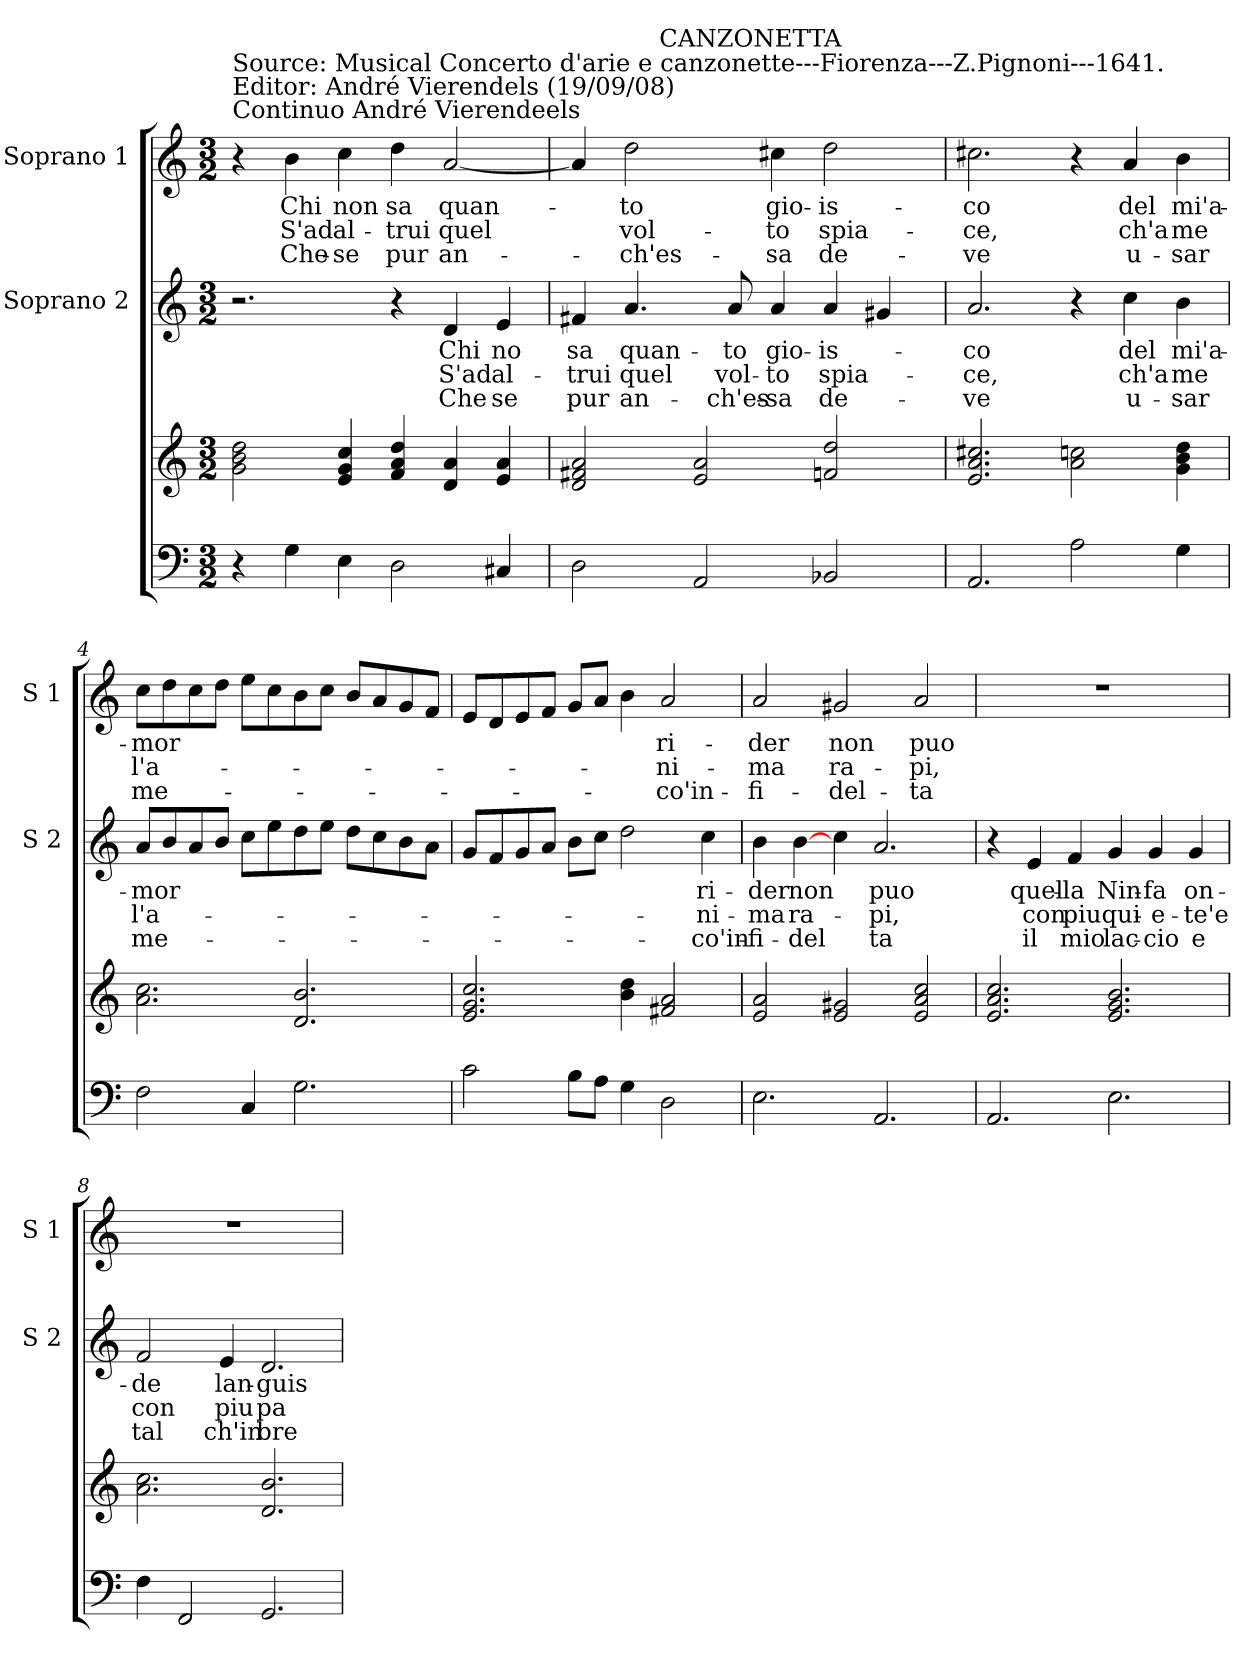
**kern	**kern	**kern	**text	**text	**text	**kern	**text	**text	**text
*part3	*part3	*part2	*part2	*part2	*part2	*part1	*part1	*part1	*part1
*staff4	*staff3	*staff2	*staff2	*staff2	*staff2	*staff1	*staff1	*staff1	*staff1
*	*	*I"Soprano 2	*	*	*	*I"Soprano 1	*	*	*
*	*	*I'S 2	*	*	*	*I'S 1	*	*	*
*clefF4	*clefG2	*clefG2	*	*	*	*clefG2	*	*	*
*k[]	*k[]	*k[]	*	*	*	*k[]	*	*	*
*C:	*C:	*C:	*	*	*	*C:	*	*	*
*M3/2	*M3/2	*M3/2	*	*	*	*M3/2	*	*	*
=1	=1	=1	=1	=1	=1	=1	=1	=1	=1
!	!	!	!	!	!	!LO:TX:a:t=Source&colon; Musical Concerto d'arie e canzonette---Fiorenza---Z.Pignoni---1641.\nEditor&colon; André Vierendels (19/09/08)\nContinuo André Vierendeels	!	!	!
4r	2g\ 2b\ 2dd\	2.r	.	.	.	4r	.	.	.
4G\	.	.	.	.	.	4b\	Chi	S'ad	Che-
4E\	4e/ 4g/ 4cc/	.	.	.	.	4cc\	non	al-	-se
2D\	4f/ 4a/ 4dd/	4r	.	.	.	4dd\	sa	-trui	pur
.	4d/ 4a/	4d/	Chi	S'ad	Che	[2a/	quan-	quel	an-
4C#X/	4e/ 4a/	4e/	no	al-	se	.	.	.	.
=2	=2	=2	=2	=2	=2	=2	=2	=2	=2
*	*	*	*	*	*	*^	*	*	*
2D\	2d/ 2f#X/ 2a/	4f#X/	sa	-trui	pur	4a/]	4.ryy	.	.	.
.	.	4.a/	quan-	quel	an-	2dd\	.	-to	vol-	-ch'es-
!	!	!	!	!	!	!	!LO:TX:a:t=CANZONETTA	!	!	!
.	.	.	.	.	.	.	1ryy	.	.	.
2AA/	2e/ 2a/	.	.	.	.	.	.	.	.	.
.	.	8a/	-to	vol-	-ch'es-	.	.	.	.	.
.	.	4a/	gio-	-to	-sa	4cc#X\	.	gio-	-to	-sa
2BB-X/	2fn/ 2dd/	4a/	-is-	spia-	de-	2dd\	.	-is-	spia-	de-
.	.	4g#X/	.	.	.	.	.	.	.	.
.	.	.	.	.	.	.	8ryy	.	.	.
*	*	*	*	*	*	*v	*v	*	*	*
=3	=3	=3	=3	=3	=3	=3	=3	=3	=3
2.AA/	2.e/ 2.a/ 2.cc#X/	2.a/	-co	-ce,	-ve	2.cc#X\	-co	-ce,	-ve
2A\	2a\ 2ccn\	4r	.	.	.	4r	.	.	.
.	.	4cc\	del	ch'a	u-	4a/	del	ch'a	u-
4G\	4g\ 4b\ 4dd\	4b\	mi'a-	me	-sar	4b\	mi'a-	me	-sar
=4	=4	=4	=4	=4	=4	=4	=4	=4	=4
2F\	2.a\ 2.cc\	8a/L	-mor	l'a-	me-	8cc\L	-mor	l'a-	me-
.	.	8b/	.	.	.	8dd\	.	.	.
.	.	8a/	.	.	.	8cc\	.	.	.
.	.	8b/J	.	.	.	8dd\J	.	.	.
4C/	.	8cc\L	.	.	.	8ee\L	.	.	.
.	.	8ee\	.	.	.	8cc\	.	.	.
2.G\	2.d/ 2.b/	8dd\	.	.	.	8b\	.	.	.
.	.	8ee\J	.	.	.	8cc\J	.	.	.
.	.	8dd\L	.	.	.	8b/L	.	.	.
.	.	8cc\	.	.	.	8a/	.	.	.
.	.	8b\	.	.	.	8g/	.	.	.
.	.	8a\J	.	.	.	8f/J	.	.	.
!!LO:LB:g=z
=5	=5	=5	=5	=5	=5	=5	=5	=5	=5
2c\	2.e/ 2.g/ 2.cc/	8g/L	.	.	.	8e/L	.	.	.
.	.	8f/	.	.	.	8d/	.	.	.
.	.	8g/	.	.	.	8e/	.	.	.
.	.	8a/J	.	.	.	8f/J	.	.	.
8B\L	.	8b\L	.	.	.	8g/L	.	.	.
8A\J	.	8cc\J	.	.	.	8a/J	.	.	.
4G\	4b\ 4dd\	2dd\	.	.	.	4b\	.	.	.
2D\	2f#X/ 2a/	.	.	.	.	2a/	ri-	-ni-	-co'in-
.	.	4cc\	ri-	-ni-	-co'in-	.	.	.	.
=6	=6	=6	=6	=6	=6	=6	=6	=6	=6
2.E\	2e/ 2a/	4b\	-der	-ma	-fi-	2a/	-der	-ma	-fi-
.	.	[4b\	non	ra-	-del	.	.	.	.
.	2e/ 2g#X/	4cc\	.	.	.	2g#X/	non	ra-	-del-
2.AA/	.	2.a/	puo	-pi,	ta	.	.	.	.
.	2e/ 2a/ 2cc/	.	.	.	.	2a/	puo-	-pi,	-ta
=7	=7	=7	=7	=7	=7	=7	=7	=7	=7
2.AA/	2.e/ 2.a/ 2.cc/	4r	.	.	.	1.r	.	.	.
.	.	4e/	quel-	con	il	.	.	.	.
.	.	4f/	-la	piu	mio	.	.	.	.
2.E\	2.e/ 2.g/ 2.b/	4g/	Nin-	qui-	lac-	.	.	.	.
.	.	4g/	-fa	-e-	-cio	.	.	.	.
.	.	4g/	on-	-te'e	e	.	.	.	.
=8	=8	=8	=8	=8	=8	=8	=8	=8	=8
4F\	2.a\ 2.cc\	2f/	-de	con	tal	1.r	.	.	.
2FF/	.	.	.	.	.	.	.	.	.
.	.	4e/	lan-	piu	ch'in	.	.	.	.
2.GG/	2.d/ 2.b/	2.d/	-guis-	pa-	bre-	.	.	.	.
=	=	=	=	=	=	=	=	=	=
*-	*-	*-	*-	*-	*-	*-	*-	*-	*-
